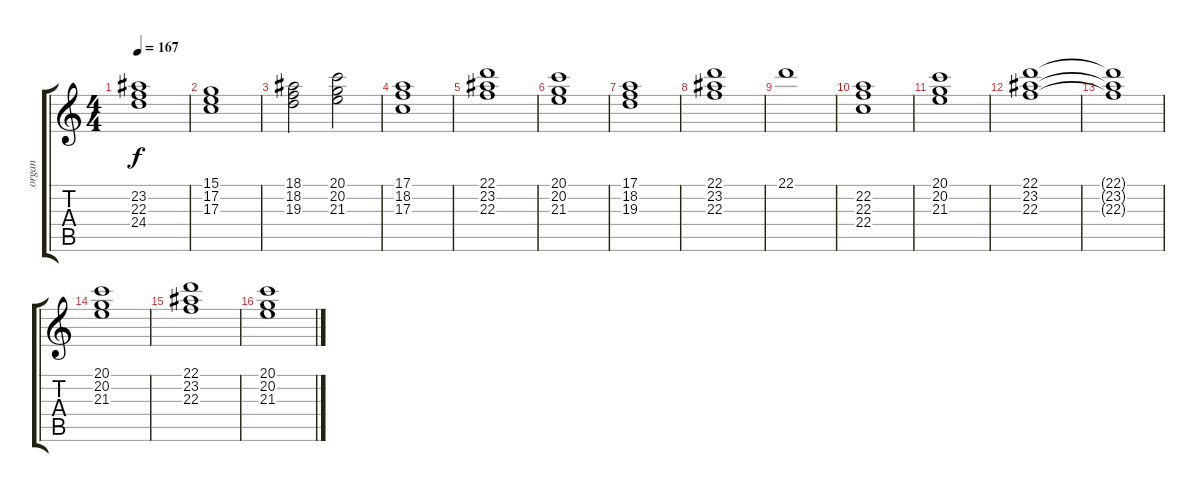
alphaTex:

\track ("organ" "organ") {instrument percussiveorgan}
\staff {score tabs}
\tuning (E4 B3 G3 D3 A2 E2) {hide}
\ts (4 4)
\tempo 167
\clef g2
\ks c
(23.2{t} 22.3{t} 24.4{t}).1{dy f} |
(15.1 17.2 17.3).1 |
(18.1 18.2 19.3).2 (20.1 20.2 21.3).2 |
(17.1 18.2 17.3).1 |
(22.1 23.2 22.3).1 |
(20.1 20.2 21.3).1 |
(17.1 18.2 19.3).1 |
(22.1 23.2 22.3).1 |
22.1.1 |
(22.2 22.3 22.4).1 |
(20.1 20.2 21.3).1 |
(22.1 23.2 22.3).1 |
(22.1{t} 23.2{t} 22.3{t}).1 |
(20.1 20.2 21.3).1 |
(22.1 23.2 22.3).1 |
(20.1 20.2 21.3).1
